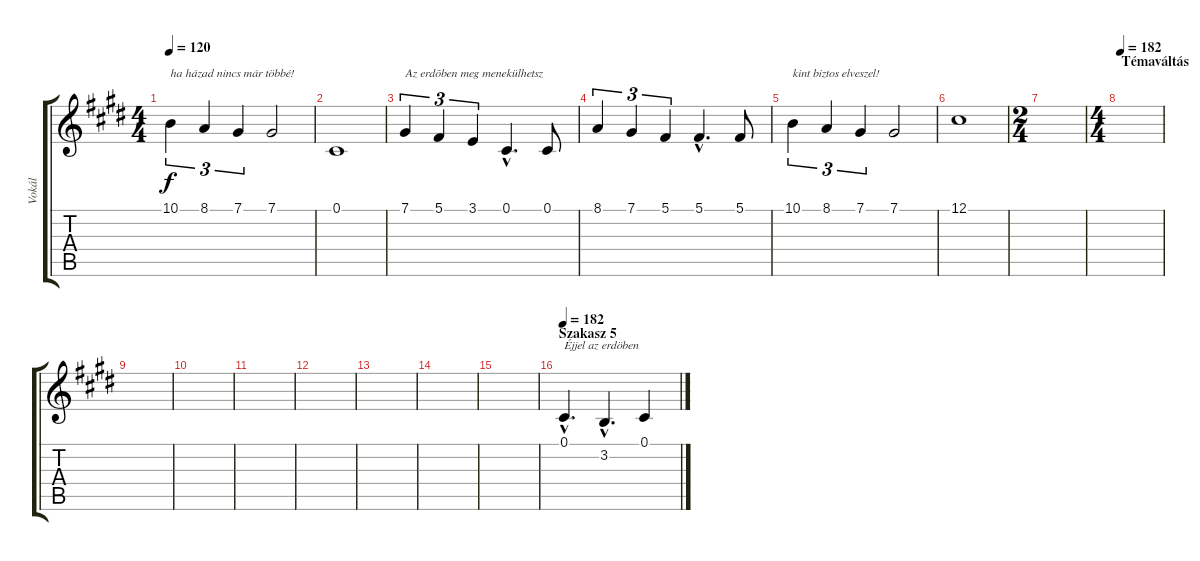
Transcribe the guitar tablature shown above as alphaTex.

\track ("Vokál" "Vokál") {instrument violin}
\staff {score tabs}
\tuning (Db4 Ab3 E3 B2 Gb2 Db2) {hide}
\ts (4 4)
\tempo 120
\clef g2
\ks c#minor
10.1.4{tu (3 2) txt "ha házad nincs már többé!" dy f} 8.1.4{tu (3 2)} 7.1.4{tu (3 2)} 7.1.2 |
0.1.1 |
7.1.4{tu (3 2) txt "Az erdõben meg menekülhetsz"} 5.1.4{tu (3 2)} 3.1.4{tu (3 2)} 0.1{hac}.4{d} 0.1.8 |
8.1.4{tu (3 2)} 7.1.4{tu (3 2)} 5.1.4{tu (3 2)} 5.1{hac}.4{d} 5.1.8 |
10.1.4{tu (3 2) txt "kint biztos elveszel!"} 8.1.4{tu (3 2)} 7.1.4{tu (3 2)} 7.1.2 |
12.1.1 |
\ts (2 4)
|
\ts (4 4)
\section ("" "Témaváltás")
\tempo 182
|
|
|
|
|
|
|
|
\section ("" "Szakasz 5")
\tempo 182
0.1{hac}.4{d txt "Éjjel az erdöben"} 3.2{hac}.4{d} 0.1.4
